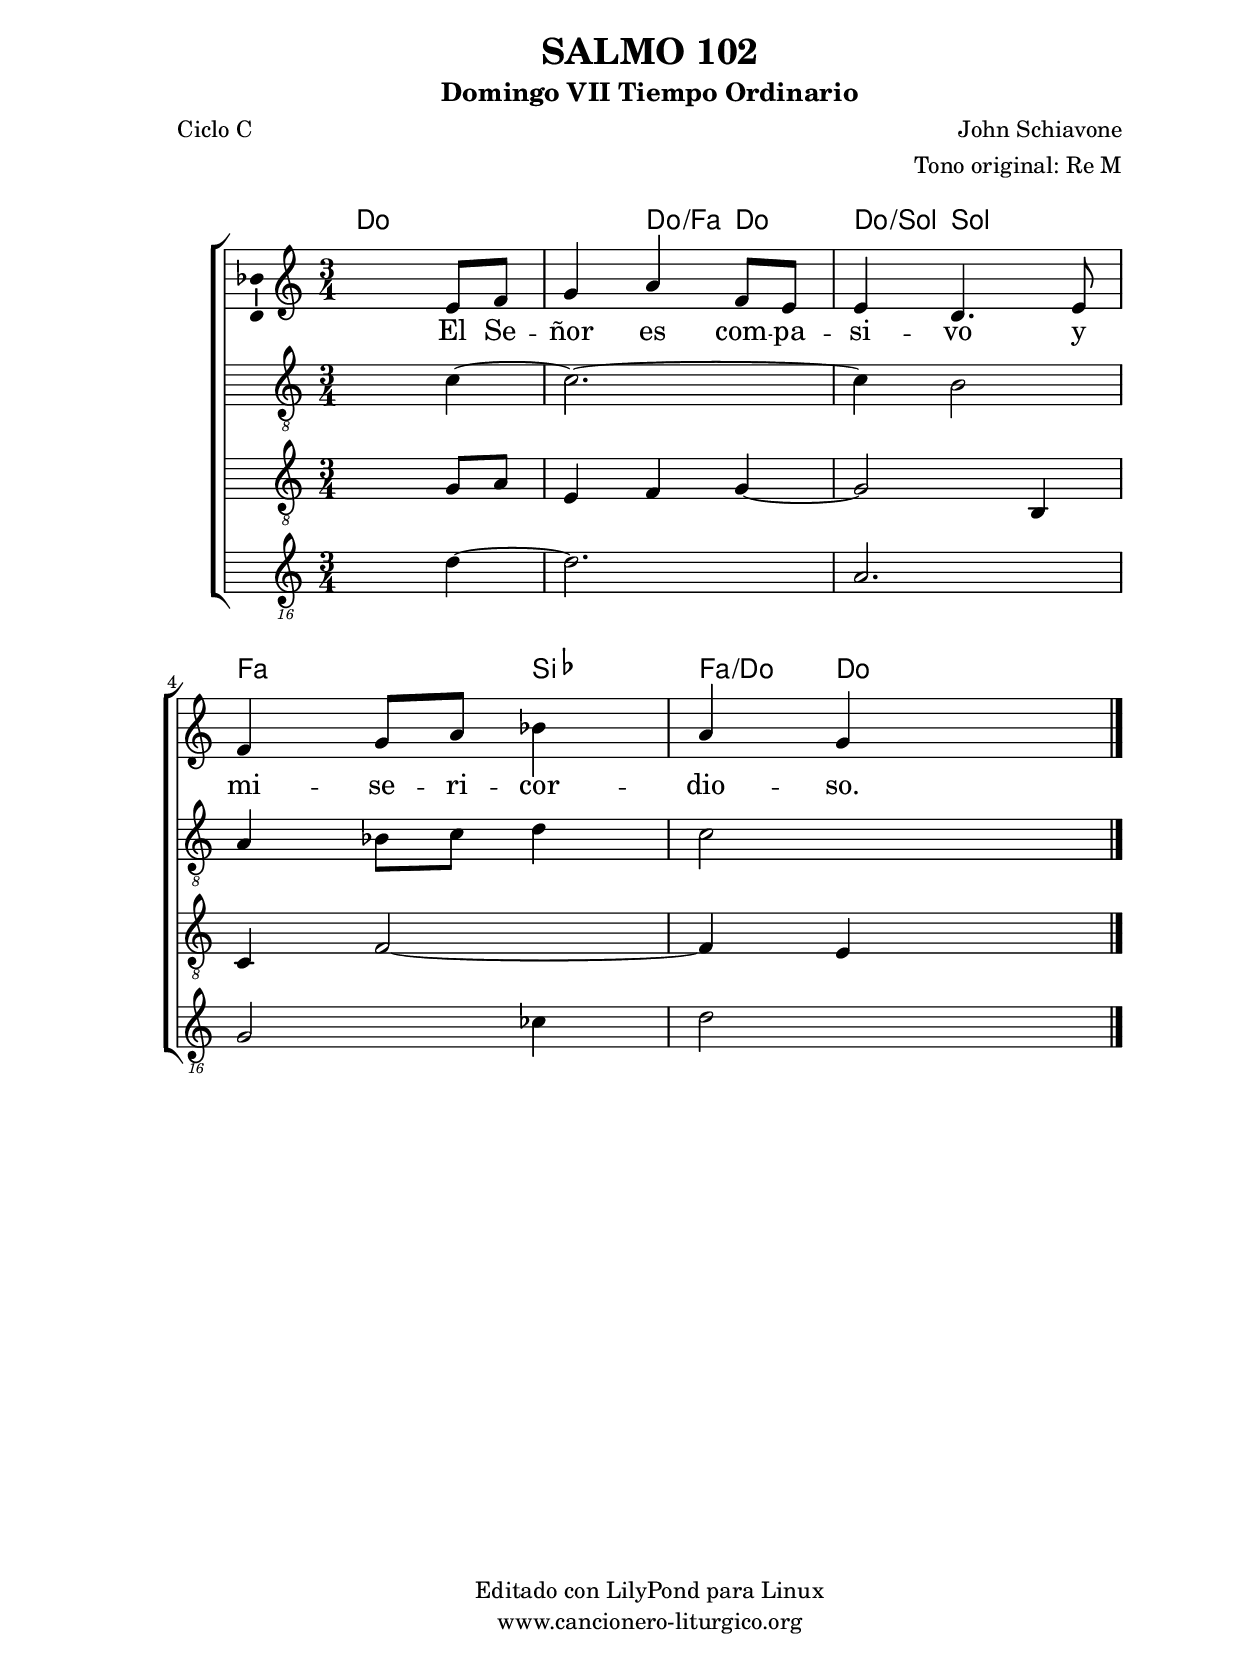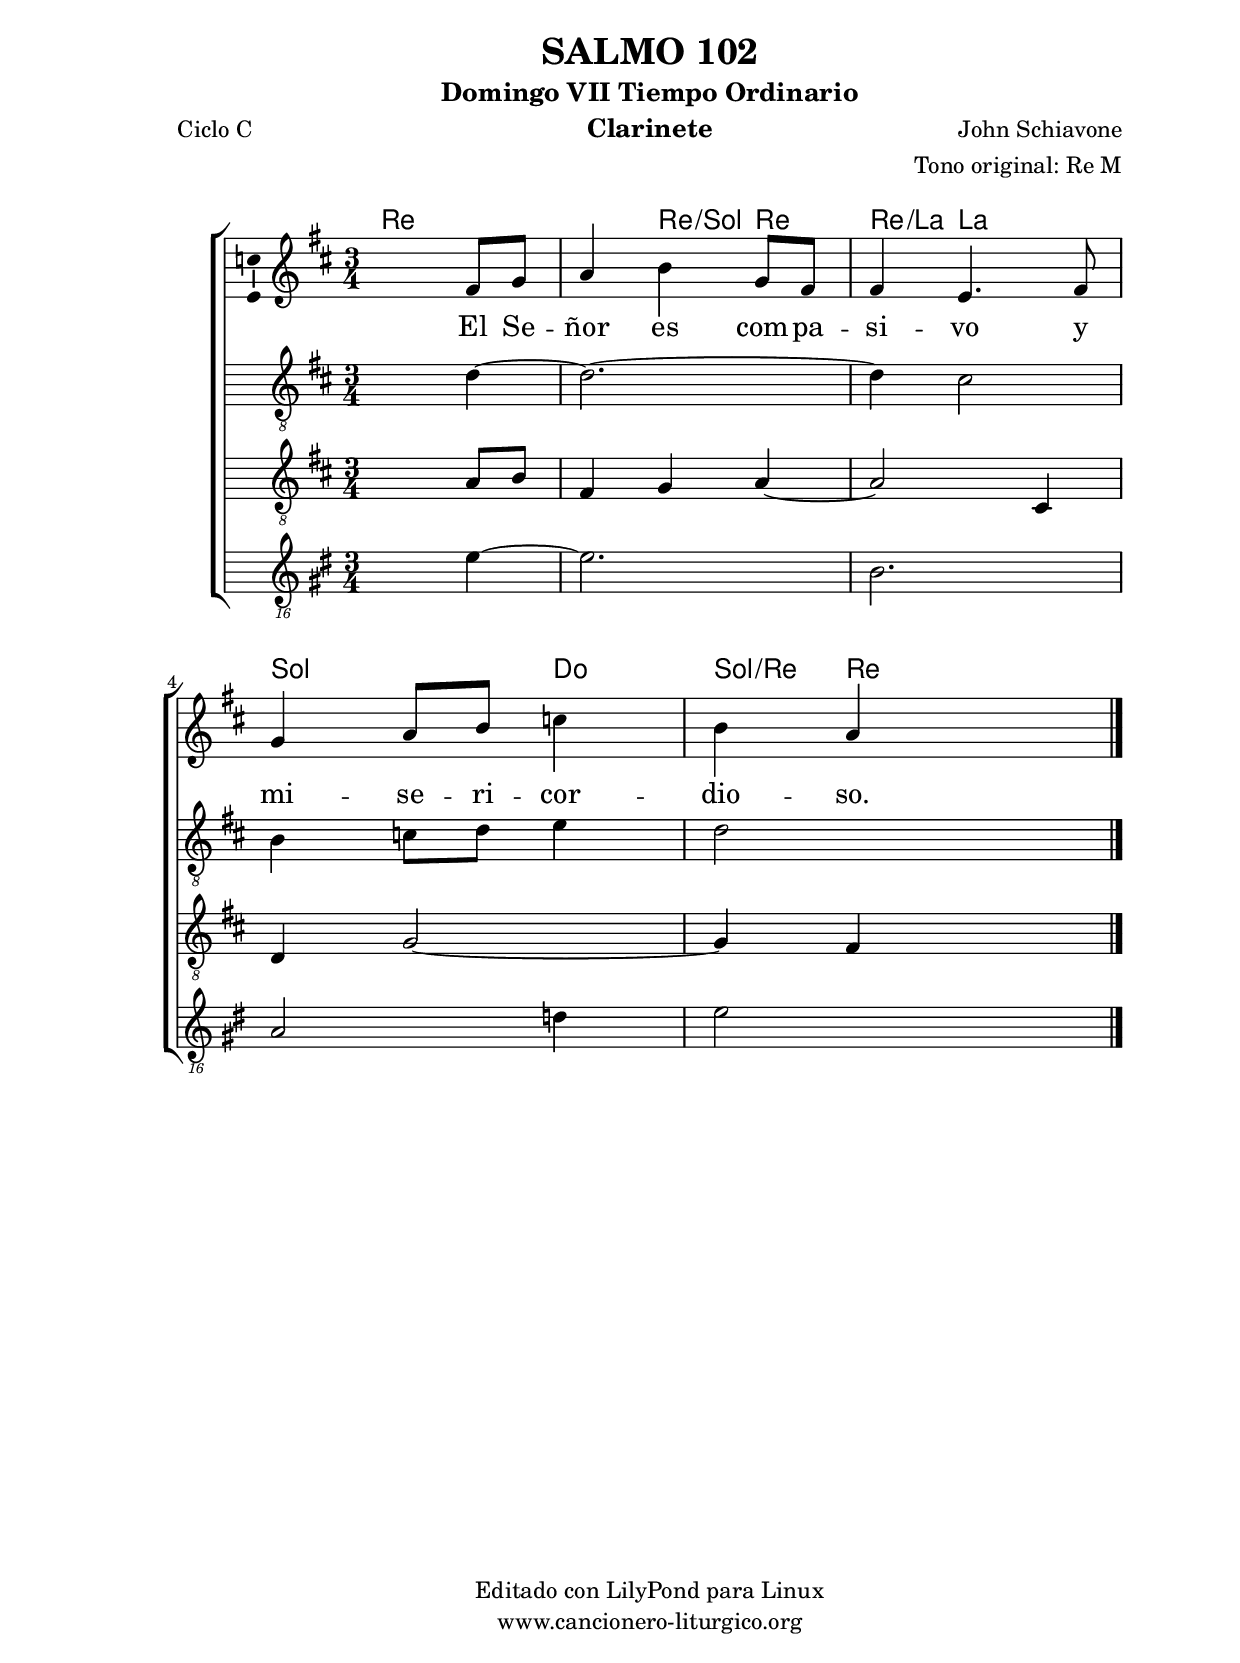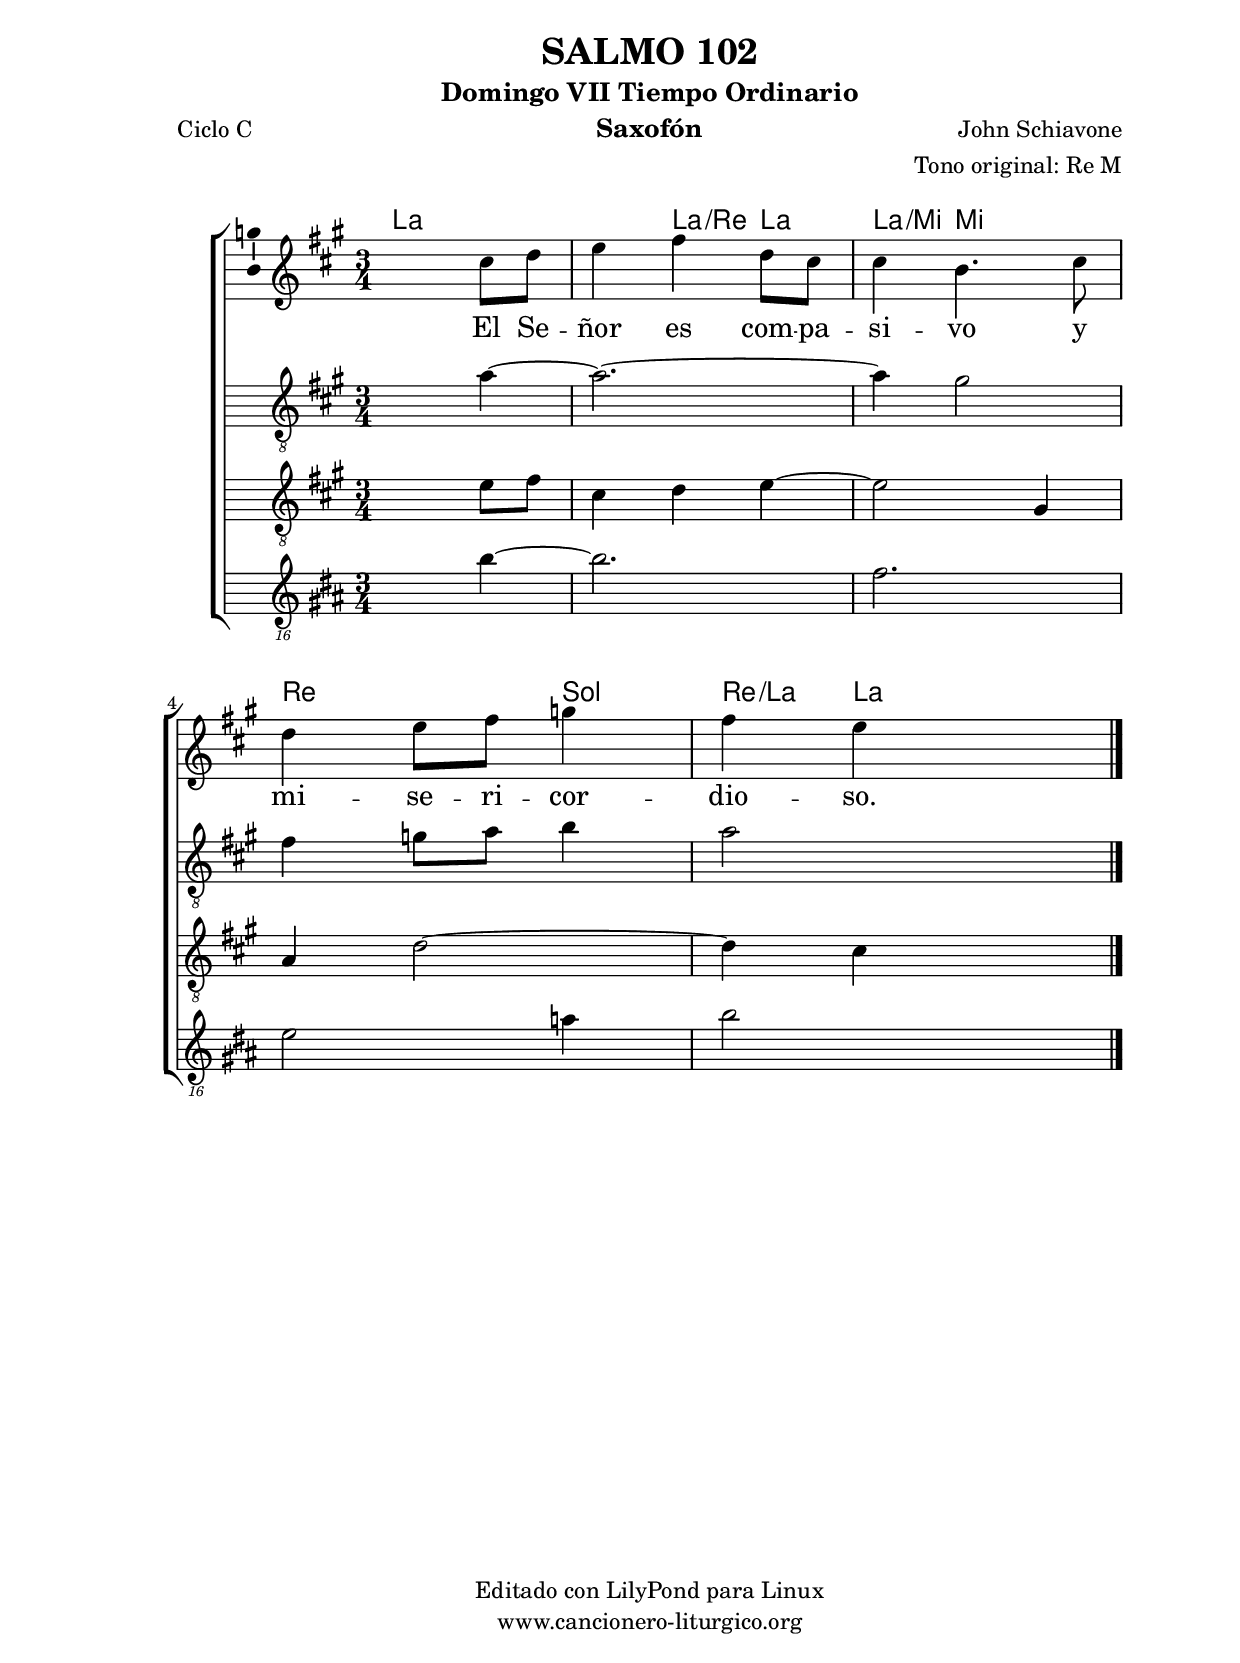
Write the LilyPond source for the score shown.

%
%para convertir .midi en .wav:
%timidity filename.midi -Ow -o finename.wav
%
%
%Para convertir de .wav a .mp3:
%lame -h -m j filename.wav
%
%
%para escuchar el midi:
%timidity nombrefichero.midi
%


%versión de lilypond para la que se ha escrito esta partitura:
\version "2.16.0"

	%Tamaño papel
	#(set-default-paper-size "a4")
	%Tamaño partitura
	#(set-global-staff-size 20)
	%No responde al pulsar sobre una nota
	#(ly:set-option 'point-and-click #f)

%parámetros del encabezamiento:
\header {
	title = "SALMO 102"
	subtitle = "Domingo VII Tiempo Ordinario"
	composer = "John Schiavone"
	poet = "Ciclo C"
	meter = ""
	arranger = "Tono original: Re M"
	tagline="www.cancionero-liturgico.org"
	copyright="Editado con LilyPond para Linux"
	tiempo = "Ordinario"
	usos = "Salmo"
	letra = "El Señor es compasivo y misericordioso."
	}

%parámetros asociados al papel:
\paper  {
	oddHeaderMarkup = \markup {\fill-line { \on-the-fly #not-first-page \fromproperty #'header:title \on-the-fly #not-first-page \fromproperty #'header:composer }}
	evenHeaderMarkup = \markup {\fill-line { \fromproperty #'header:composer \fromproperty #'header:title }}
	#(set-paper-size "a4")
	print-page-number = ##f
	first-page-number = 1
	print-first-page-number = ##f
%	head-separation = 3.0 \cm
	top-margin = 2.0 \cm
	bottom-margin = 0.5\cm
%%%	bottom-margin = -1.0\cm
	left-margin = 3.0 \cm
	line-width = 16.0 \cm 
	indent = 8\mm
	interscoreline = 2.\mm
	between-system-space = 15\mm
%	para que las partituras no llenen la hoja:
	ragged-bottom = ##t
%	idem para la última hoja:
	ragged-last-bottom = ##f
%	para que las partituras llenen el ancho del papel:
	ragged-last = ##f
	after-title-space = 2.5 \cm
%page-count=1
system-count=2

	%Flexible Vertical Spacing
%	markup-markup-spacing =
%	#'((basic-distance . 15) (minimum-distance . 15) (padding . 3))
	markup-system-spacing =
	#'((basic-distance . 15) (minimum-distance . 15) (padding . 3))
	system-system-spacing =
	#'((basic-distance . 15) (minimum-distance . 15) (padding . 3))
	score-system-spacing =
	#'((basic-distance . 15) (minimum-distance . 15) (padding . 5))
%	top-system-spacing = % header
%	#'((basic-distance . 8) (minimum-distance . 0) (padding . 3))
%	top-markup-spacing =
%	#'((basic-distance . 20) (minimum-distance . 20) (padding . 3))
	last-bottom-spacing = % footer
	#'((basic-distance . 5) (minimum-distance . 5) (padding . 3))
%	score-markup-spacing =
%	#'((basic-distance . 16) (minimum-distance . 13) (padding . 3))

	}


%parámetros que afectan a toda la partitura:
global =  {
	%clave de sol (G):
	\clef G
	%armadura:
	\transpose d c
	\key d \major
	\tempo 4=80
	\set Score.tempoHideNote = ##t
	}


acordes = {
	\italianChords
	\chordmode {
	\transpose d c
{
d2. s4 d/g d d/a a s g s c g/d d s
	}
	}
}


melodia = 
	\transpose d c
{
	\relative c'{
	\time 3/4

s2 fis8 g
a4 b g8 fis
fis4 e4. fis8
g4 a8 b c4
b4 a s

	\bar "|."
	}
	}

melodiados = 
	\transpose d c
{
	\relative c'{
	\time 3/4

\clef "G_8"
s2 d4~
d2.~
d4 cis2
b4 c8 d e4
d2 s4

	\bar "|."
	}
	}

melodiatres = 
	\transpose d c
{
	\relative c'{
	\time 3/4

%\clef F
\clef "G_8"
s2 a8 b
fis4 g a~
a2 cis,4
d4 g2~
g4 fis s

	\bar "|."
	}
	}

melodiacuatro = 
	\transpose d c
{
	\relative c{
	\time 3/4

%\clef F
\clef "G_16"
s2 d4~
d2.
a2.
g2 c4
d2 s4

	\bar "|."
	}
	}

texto = \lyricmode {
El Se -- ñor es com -- pa -- si -- vo y mi -- se -- ri -- cor -- dio -- so.
	}


acordesStaff = \context ChordNames = acordesStaff <<
	\set chordChanges = ##t
	\acordes
	>>


vozStaff = \context Voice = vozStaff
\with {\consists "Ambitus_engraver"}
<<
%	\set Staff.instrumentName = ""
%	\set Staff.shortInstrumentName = ""
%	\set Staff.midiInstrument = #"clarinet"
%	\set Staff.midiInstrument = #"cello"
%	\set Staff.midiInstrument = #"flute"
	\set Staff.midiInstrument = #"electric guitar (jazz)"
%	\set Staff.midiInstrument = #"english horn"
%	\set Staff.midiInstrument = #"violin"
%	\set Staff.midiInstrument = #"glockenspiel"
	\set Staff.midiMinimumVolume = #0.7
	\set Staff.midiMaximumVolume = #0.9
	\global
	\melodia
	>>

vozdosStaff = \context Voice = vozdosStaff
<<
%	\set Staff.instrumentName = "Clarinete 1"
%	\set Staff.shortInstrumentName = "C"
	\override Staff.StaffSymbol #'staff-space = #(magstep -0.35)
	\set Staff.midiInstrument = #"english horn"
	\set Staff.midiMinimumVolume = #0.4
	\set Staff.midiMaximumVolume = #0.5
	\global
	\melodiados
	>>

voztresStaff = \context Voice = voztresStaff
<<
%	\set Staff.instrumentName = "Saxofón"
%	\set Staff.shortInstrumentName = "S"
	\override Staff.StaffSymbol #'staff-space = #(magstep -0.35)
	\set Staff.midiInstrument = #"violin"
	\set Staff.midiMinimumVolume = #0.4
	\set Staff.midiMaximumVolume = #0.5
%Cambio tono para saxofón (DESDE tono de clarinete)
%El segundo comando escribe la partitura en el tono del saxofón
%El primer comando hace que el fichero midi, a pesar de lo anterior, suene en el mismo tono que el resto de la partitura
%%%%%%\transposition f'
%%%%%%\transpose d a,
{
	\global
	\melodiatres
}
	>>

vozcuatroStaff = \context Voice = vozcuatroStaff
<<
%	\set Staff.instrumentName = "Saxofón"
%	\set Staff.shortInstrumentName = "S"
	\override Staff.StaffSymbol #'staff-space = #(magstep -0.35)
	\set Staff.midiInstrument = #"violin"
	\set Staff.midiMinimumVolume = #0.4
	\set Staff.midiMaximumVolume = #0.5
%Cambio tono para saxofón (DESDE tono de clarinete)
%El segundo comando escribe la partitura en el tono del saxofón
%El primer comando hace que el fichero midi, a pesar de lo anterior, suene en el mismo tono que el resto de la partitura
%%%%%%\transposition f'
%%%%%%\transpose d a,
{
	\global
	\melodiacuatro
}
	>>


textoStaff = \context Lyrics = textoStaff <<
	\lyricsto vozStaff \texto
	>>

\book {
	\score {
		\context ChoirStaff {
%			\override StaffGroup.SystemStartBracket #'collapse-height = #1
%			\override Score.SystemStartBar #'collapse-height = #1
			<<
			\acordesStaff
			\vozStaff
			\textoStaff
			\vozdosStaff
			\voztresStaff
			\vozcuatroStaff
			>>
			}
		\layout {
	    		\context {
				\Lyrics
				\override LyricText #'font-size = #2
				}
	   		 \context {
				\Score
				%fontSize = #3
				\override StaffSymbol #'staff-space = #(magstep +3)
				%\override Beam #'thickness = #0.55
				%\override SpacingSpanner #'spacing-increment = #1.0
				%\override Slur #'height-limit = #1.5
				}
			}
		}
	\score {
		\unfoldRepeats
		\context ChoirStaff {
			<<
			\acordesStaff
			\vozStaff
			\vozdosStaff
			\voztresStaff
			\vozcuatroStaff
			>>
			}
		\midi {
	  		\context {
	  			\Score
				tempoWholesPerMinute = #(ly:make-moment 70 4)
				}
			}
		}
	}

%Partitura para clarinete
#(define output-suffix "C")
\book {
	\header{
		instrument = "Clarinete"
		}
	\score {
		\context ChoirStaff {
%			\override StaffGroup.SystemStartBracket #'collapse-height = #1
%			\override Score.SystemStartBar #'collapse-height = #1
\transpose c d
			<<
			\acordesStaff
			\vozStaff
			\textoStaff
			\vozdosStaff
			\voztresStaff
			\vozcuatroStaff
			>>
			}
		\layout {
	    		\context {
				\Lyrics
				\override LyricText #'font-size = #2
				}
	   		 \context {
				\Score
				%fontSize = #3
				\override StaffSymbol #'staff-space = #(magstep +3)
				%\override Beam #'thickness = #0.55
				%\override SpacingSpanner #'spacing-increment = #1.0
				%\override Slur #'height-limit = #1.5
				}
			}
		}
	}

%Partitura para saxofón
#(define output-suffix "S")
\book {
	\header{
		instrument = "Saxofón"
		}
	\score {
		\context ChoirStaff {
%			\override StaffGroup.SystemStartBracket #'collapse-height = #1
%			\override Score.SystemStartBar #'collapse-height = #1
\transpose c a
			<<
			\acordesStaff
			\vozStaff
			\textoStaff
			\vozdosStaff
			\voztresStaff
			\vozcuatroStaff
			>>
			}
		\layout {
	    		\context {
				\Lyrics
				\override LyricText #'font-size = #2
				}
	   		 \context {
				\Score
				%fontSize = #3
				\override StaffSymbol #'staff-space = #(magstep +3)
				%\override Beam #'thickness = #0.55
				%\override SpacingSpanner #'spacing-increment = #1.0
				%\override Slur #'height-limit = #1.5
				}
			}
		}
	}

